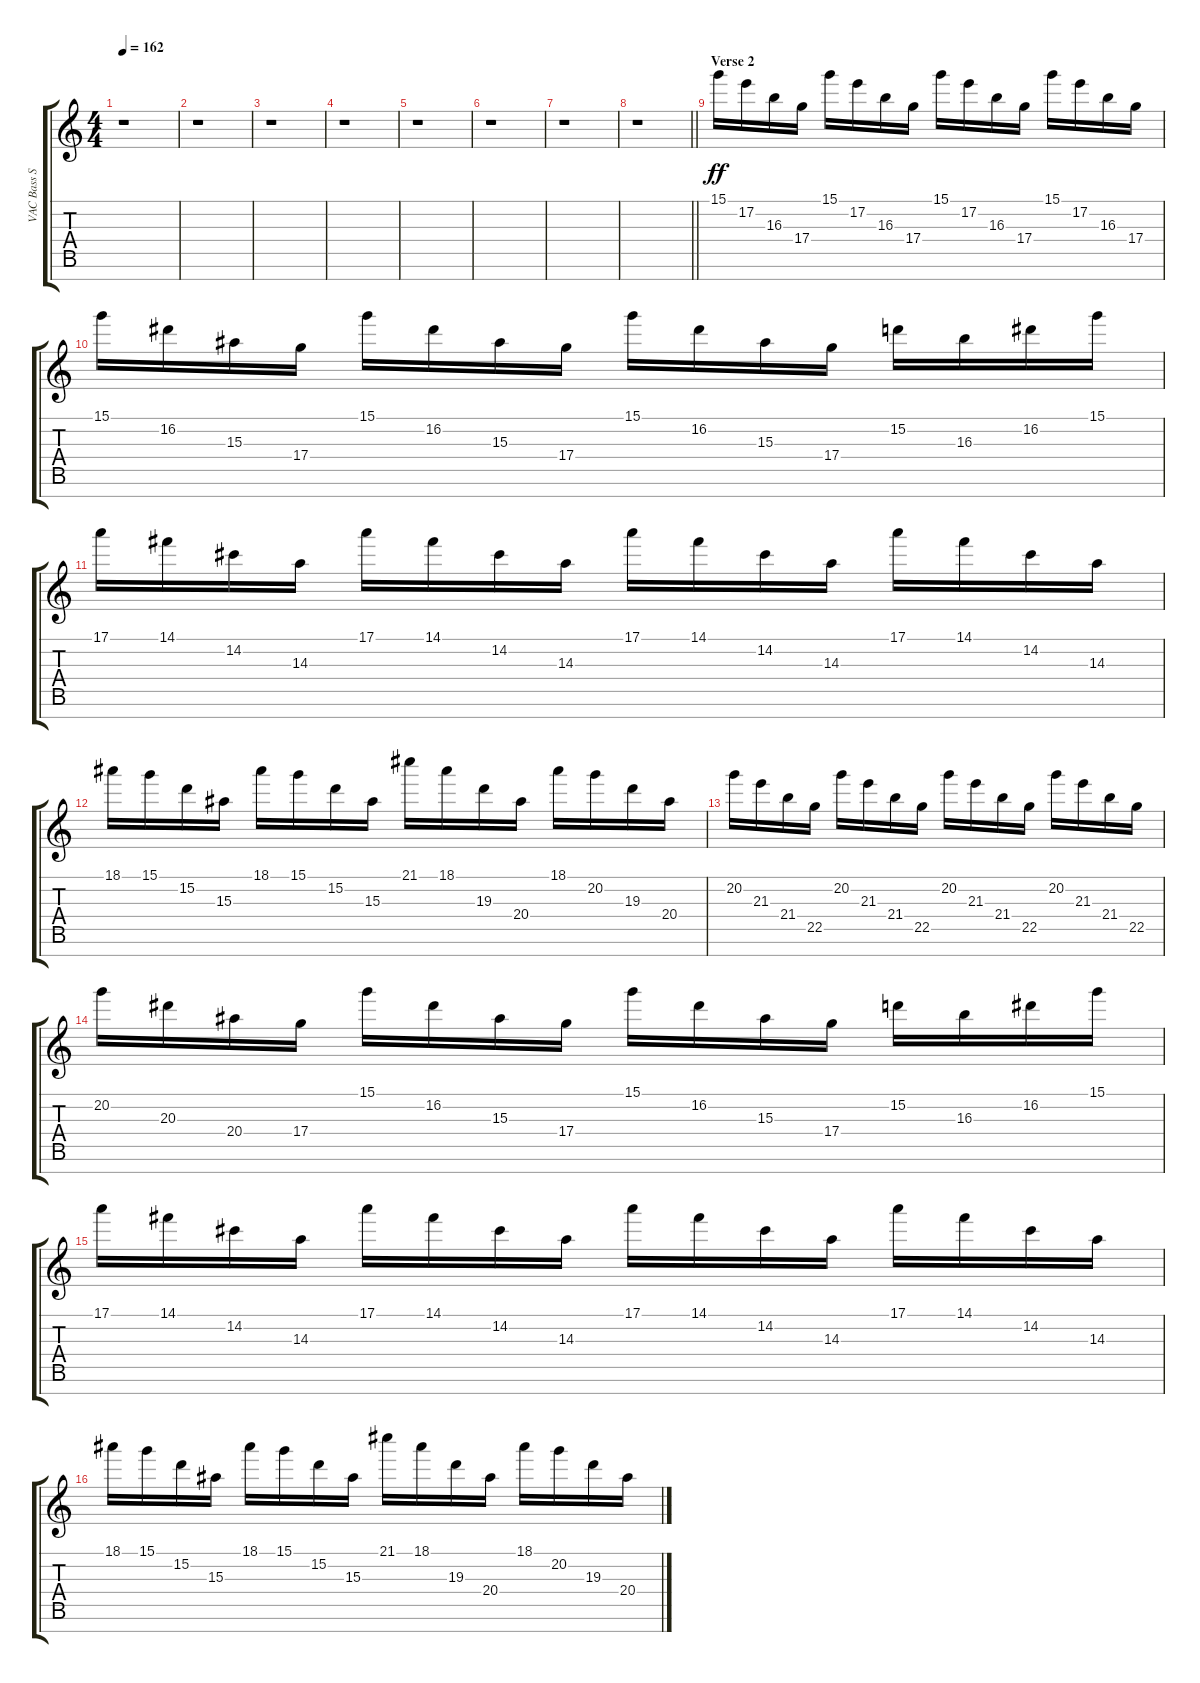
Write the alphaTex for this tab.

\track ("VAC Bass Sequence" "VAC Bass S") {instrument synthbass2}
\staff {score tabs}
\tuning (E4 B3 G3 D3 A2 E2 B1) {hide}
\ts (4 4)
\tempo 162
\clef g2
\ks c
r.1{dy ff} |
r.1 |
r.1 |
r.1 |
r.1 |
r.1 |
r.1 |
\barLineRight lightlight
r.1 |
\section ("" "Verse 2")
15.1.16 17.2.16 16.3.16 17.4.16 15.1.16 17.2.16 16.3.16 17.4.16 15.1.16 17.2.16 16.3.16 17.4.16 15.1.16 17.2.16 16.3.16 17.4.16 |
15.1.16 16.2.16 15.3.16 17.4.16 15.1.16 16.2.16 15.3.16 17.4.16 15.1.16 16.2.16 15.3.16 17.4.16 15.2.16 16.3.16 16.2.16 15.1.16 |
17.1.16 14.1.16 14.2.16 14.3.16 17.1.16 14.1.16 14.2.16 14.3.16 17.1.16 14.1.16 14.2.16 14.3.16 17.1.16 14.1.16 14.2.16 14.3.16 |
18.1.16 15.1.16 15.2.16 15.3.16 18.1.16 15.1.16 15.2.16 15.3.16 21.1.16 18.1.16 19.3.16 20.4.16 18.1.16 20.2.16 19.3.16 20.4.16 |
20.2.16 21.3.16 21.4.16 22.5.16 20.2.16 21.3.16 21.4.16 22.5.16 20.2.16 21.3.16 21.4.16 22.5.16 20.2.16 21.3.16 21.4.16 22.5.16 |
20.2.16 20.3.16 20.4.16 17.4.16 15.1.16 16.2.16 15.3.16 17.4.16 15.1.16 16.2.16 15.3.16 17.4.16 15.2.16 16.3.16 16.2.16 15.1.16 |
17.1.16 14.1.16 14.2.16 14.3.16 17.1.16 14.1.16 14.2.16 14.3.16 17.1.16 14.1.16 14.2.16 14.3.16 17.1.16 14.1.16 14.2.16 14.3.16 |
18.1.16 15.1.16 15.2.16 15.3.16 18.1.16 15.1.16 15.2.16 15.3.16 21.1.16 18.1.16 19.3.16 20.4.16 18.1.16 20.2.16 19.3.16 20.4.16
